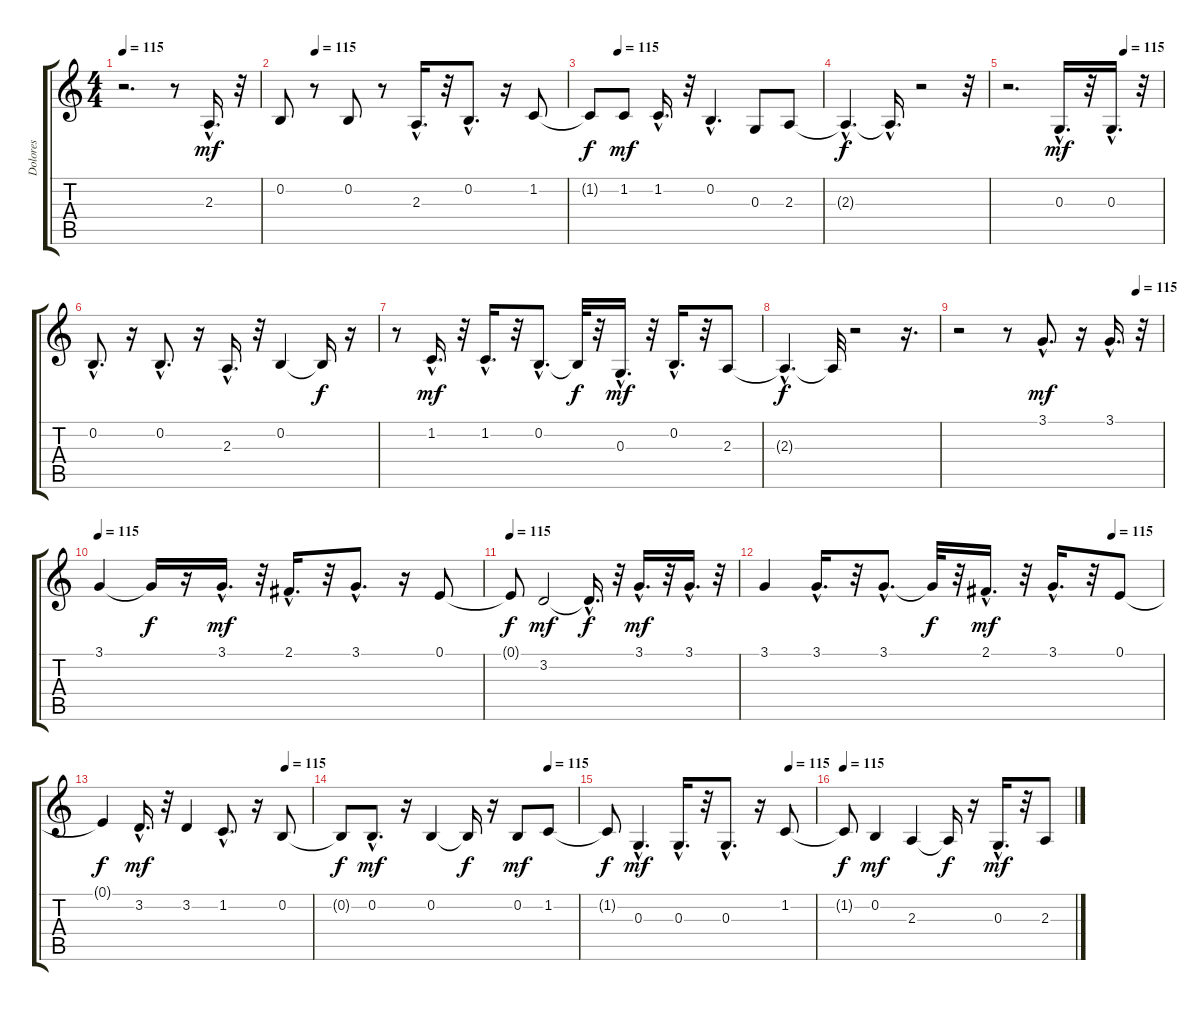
\track ("Dolores" "Dolores") {instrument panflute}
\staff {score tabs}
\tuning (E4 B3 G3 D3 A2 E2) {hide}
\ts (4 4)
\tempo 115
\clef g2
\ks c
r.2{d dy p} r.8 2.3{hac}.16{d dy mf} r.32 |
\tempo (115 0.125)
0.2.8 r.8 0.2.8 r.8 2.3{hac}.16{d} r.32 0.2{hac}.8{d} r.16 1.2.8 |
\tempo (115 0.125)
1.2{t}.8{dy f} 1.2.8{dy mf} 1.2{hac}.16{d} r.32 0.2{hac}.4{d} 0.3.8 2.3.8 |
2.3{hac t}.4{d dy f} 2.3{hac t}.16{d} r.2 r.32 |
\tempo (115 0.75)
r.2{d} 0.3{hac}.16{d dy mf} r.32 0.3{hac}.16{d} r.32 |
0.2{hac}.8{d} r.16 0.2{hac}.8{d} r.16 2.3{hac}.16{d} r.32 0.2.4 0.2{t}.16{dy f} r.16 |
r.8 1.2{hac}.16{d dy mf} r.32 1.2{hac}.16{d} r.32 0.2{hac}.8{d} 0.2{t}.32{dy f} r.32 0.3{hac}.16{d dy mf} r.32 0.2{hac}.16{d} r.32 2.3.8 |
2.3{hac t}.4{d dy f} 2.3{t}.32 r.2 r.16{d} |
\tempo (115 0.875)
r.2 r.8 3.1{hac}.8{d dy mf} r.16 3.1{hac}.16{d} r.32 |
\tempo 115
3.1.4 3.1{t}.16{dy f} r.16 3.1{hac}.16{d dy mf} r.32 2.1{hac}.16{d} r.32 3.1{hac}.8{d} r.16 0.1.8 |
\tempo 115
0.1{t}.8{dy f} 3.2.2{dy mf} 3.2{hac t}.16{d dy f} r.32 3.1{hac}.16{d dy mf} r.32 3.1{hac}.16{d} r.32 |
\tempo (115 0.875)
3.1.4 3.1{hac}.16{d} r.32 3.1{hac}.8{d} 3.1{t}.32{dy f} r.32 2.1{hac}.16{d dy mf} r.32 3.1{hac}.16{d} r.32 0.1.8 |
\tempo (115 0.875)
0.1{t}.4{dy f} 3.2{hac}.16{d dy mf} r.32 3.2.4 1.2{hac}.8{d} r.16 0.2.8 |
\tempo (115 0.875)
0.2{t}.8{dy f} 0.2{hac}.8{d dy mf} r.16 0.2.4 0.2{t}.16{dy f} r.16 0.2.8{dy mf} 1.2.8 |
\tempo (115 0.875)
1.2{t}.8{dy f} 0.3{hac}.4{d dy mf} 0.3{hac}.16{d} r.32 0.3{hac}.8{d} r.16 1.2.8 |
\tempo 115
1.2{t}.8{dy f} 0.2.4{dy mf} 2.3.4 2.3{t}.16{dy f} r.16 0.3{hac}.16{d dy mf} r.32 2.3.8
